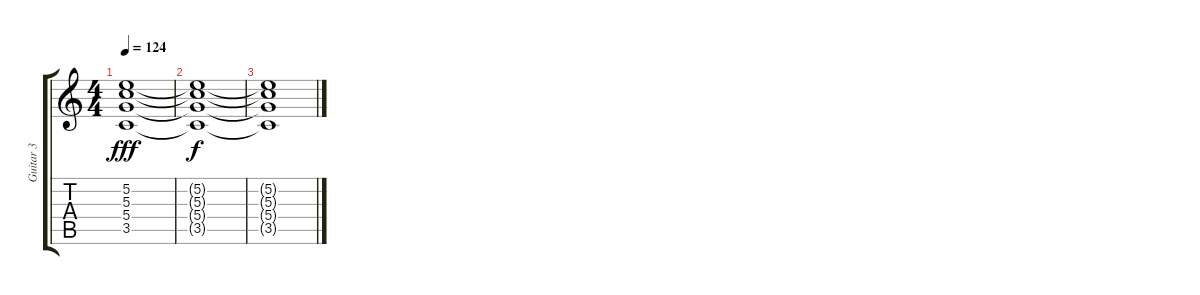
\track ("Guitar 3" "Guitar 3") {instrument distortionguitar}
\staff {score tabs}
\tuning (E4 B3 G3 D3 A2 E2) {hide}
\ts (4 4)
\tempo 124
\clef g2
\ks c
(5.2 5.3 5.4 3.5).1{dy fff} |
(5.2{t} 5.3{t} 5.4{t} 3.5{t}).1{dy f volume 0} |
(5.2{t} 5.3{t} 5.4{t} 3.5{t}).1
